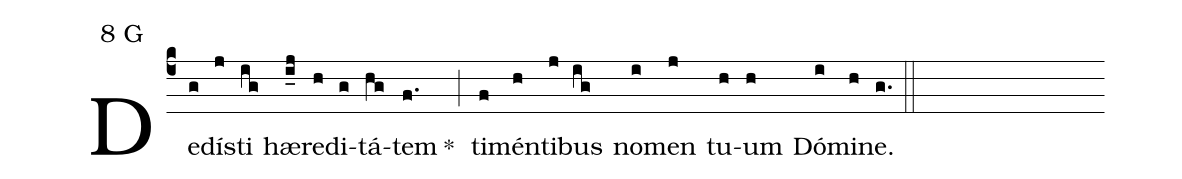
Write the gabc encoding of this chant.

mode:8 G;
%%
(c4) De(g)dís(j)ti(ig) hæ(i_j)re(h)di(g)tá(hg)tem(f.) *()(;) ti(f)mén(h)ti(j)bus(ig) no(i)men(j) tu(h)um(h) Dó(i)mi(h)ne.(g.) (::)
